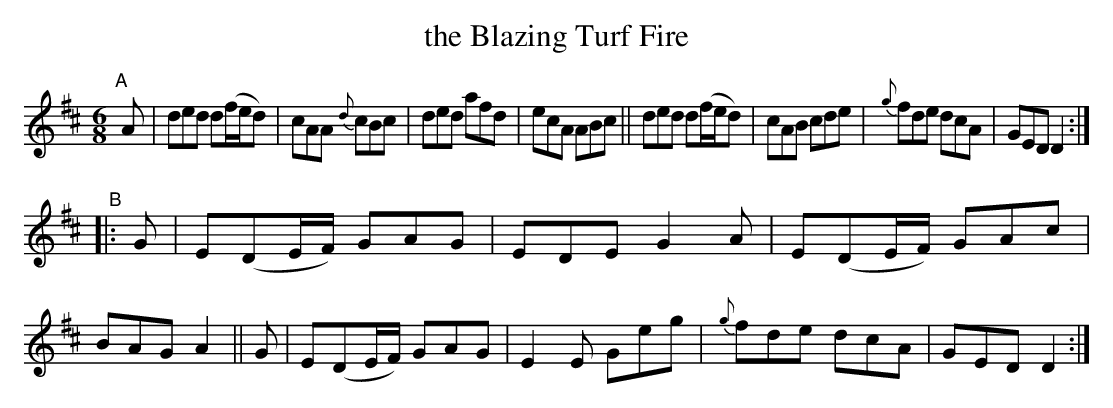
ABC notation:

X:1
T: the Blazing Turf Fire
M: 6/8
L: 1/8
K: D
"^A"[|]A \
|  ded d(f/e/d) | cAA {d}cBc | ded afd | ecA ABc \
|| ded d(f/e/d) | cAB cde | {g}fde dcA | GED D2 :|
"^B"\
|: G | E(DE/F/) GAG | EDE G2A | E(DE/F/) GAc | BAG A2 \
|| G | E(DE/F/) GAG | E2E Geg | {g}fde dcA | GED D2 :|
